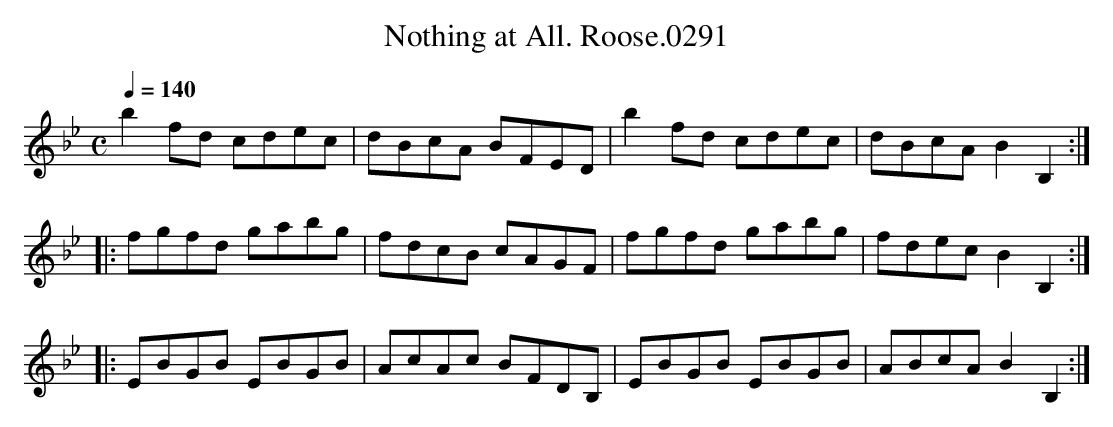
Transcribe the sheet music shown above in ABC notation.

X:1
T:Nothing at All. Roose.0291
M:C
L:1/8
Q:1/4=140
K:Bb
b2 fd cdec|dBcA BFED|b2 fd cdec|dBcA B2B,2:|
|:fgfd gabg|fdcB cAGF|fgfd gabg|fdec B2B,2:|
|:EBGB EBGB|AcAc BFDB,|EBGB EBGB|ABcA B2B,2 :|
